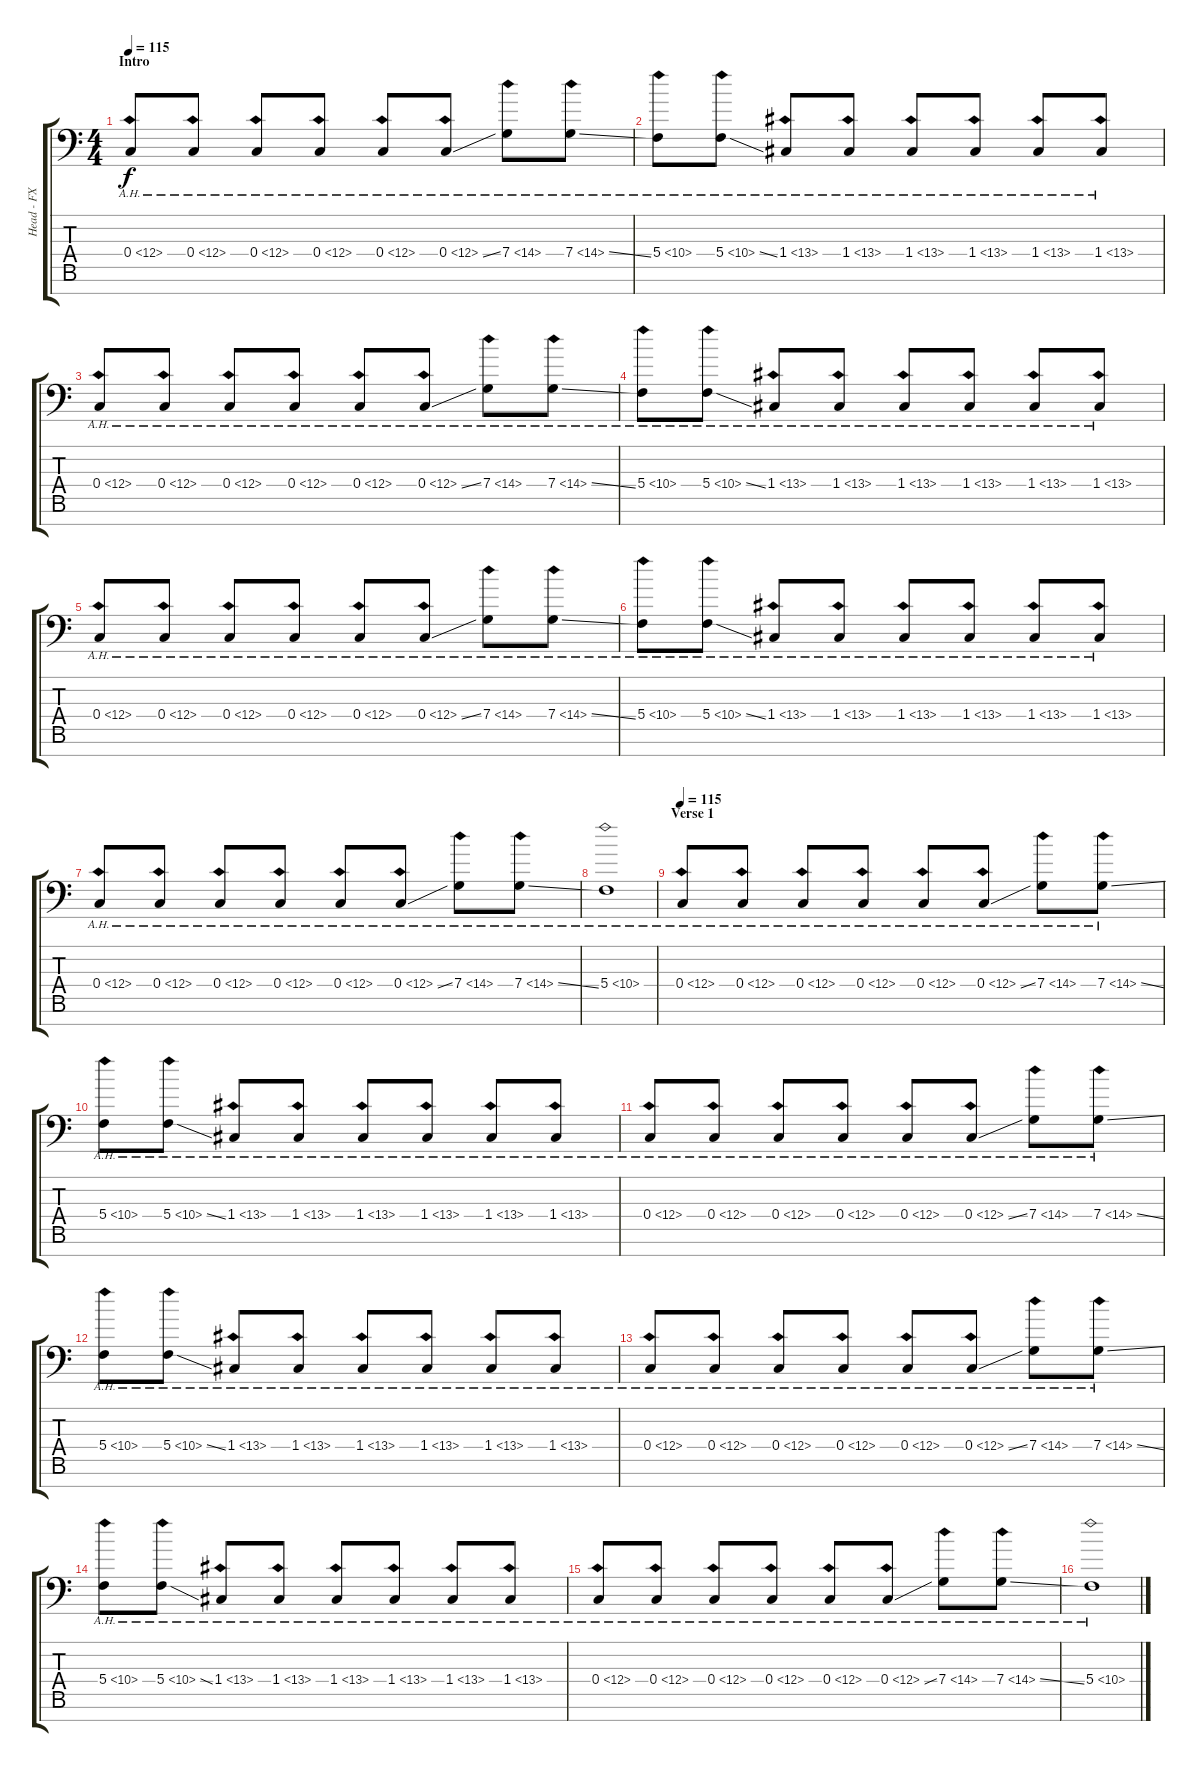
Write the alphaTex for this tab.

\track ("Head - FX" "Head - FX") {instrument lead2sawtooth}
\staff {score tabs}
\tuning (D4 A3 F3 C3 G2 D2 A1) {hide}
\ts (4 4)
\section ("" "Intro")
\tempo 115
\clef f4
\ks c
0.4{ah 12}.8{dy f volume 10 balance 8 instrument lead2sawtooth} 0.4{ah 12}.8{balance 16} 0.4{ah 12}.8 0.4{ah 12}.8 0.4{ah 12}.8 0.4{ah 12 ss}.8 7.4{ah 7}.8{balance 16} 7.4{ah 7 ss}.8{balance 8} |
5.4{ah 5}.8 5.4{ah 5 ss}.8 1.4{ah 12}.8{balance 0} 1.4{ah 12}.8 1.4{ah 12}.8 1.4{ah 12}.8{balance 8} 1.4{ah 12}.8 1.4{ah 12}.8 |
0.4{ah 12}.8{balance 8} 0.4{ah 12}.8{balance 16} 0.4{ah 12}.8 0.4{ah 12}.8 0.4{ah 12}.8 0.4{ah 12 ss}.8 7.4{ah 7}.8{balance 16} 7.4{ah 7 ss}.8{balance 8} |
5.4{ah 5}.8 5.4{ah 5 ss}.8 1.4{ah 12}.8{balance 0} 1.4{ah 12}.8 1.4{ah 12}.8 1.4{ah 12}.8{balance 8} 1.4{ah 12}.8 1.4{ah 12}.8 |
0.4{ah 12}.8{balance 8} 0.4{ah 12}.8{balance 16} 0.4{ah 12}.8 0.4{ah 12}.8 0.4{ah 12}.8 0.4{ah 12 ss}.8 7.4{ah 7}.8{balance 16} 7.4{ah 7 ss}.8{balance 8} |
5.4{ah 5}.8 5.4{ah 5 ss}.8 1.4{ah 12}.8{balance 0} 1.4{ah 12}.8 1.4{ah 12}.8 1.4{ah 12}.8{balance 8} 1.4{ah 12}.8 1.4{ah 12}.8 |
0.4{ah 12}.8{balance 8} 0.4{ah 12}.8{balance 16} 0.4{ah 12}.8 0.4{ah 12}.8 0.4{ah 12}.8 0.4{ah 12 ss}.8 7.4{ah 7}.8{balance 16} 7.4{ah 7 ss}.8{balance 8} |
5.4{ah 5}.1{balance 8} |
\section ("" "Verse 1")
\tempo 115
0.4{ah 12}.8{volume 8 balance 8 instrument lead2sawtooth} 0.4{ah 12}.8{balance 16} 0.4{ah 12}.8 0.4{ah 12}.8 0.4{ah 12}.8 0.4{ah 12 ss}.8 7.4{ah 7}.8{balance 16} 7.4{ah 7 ss}.8{balance 8} |
5.4{ah 5}.8 5.4{ah 5 ss}.8 1.4{ah 12}.8{balance 0} 1.4{ah 12}.8 1.4{ah 12}.8 1.4{ah 12}.8{balance 8} 1.4{ah 12}.8 1.4{ah 12}.8 |
0.4{ah 12}.8{balance 8} 0.4{ah 12}.8{balance 16} 0.4{ah 12}.8 0.4{ah 12}.8 0.4{ah 12}.8 0.4{ah 12 ss}.8 7.4{ah 7}.8{balance 16} 7.4{ah 7 ss}.8{balance 8} |
5.4{ah 5}.8 5.4{ah 5 ss}.8 1.4{ah 12}.8{balance 0} 1.4{ah 12}.8 1.4{ah 12}.8 1.4{ah 12}.8{balance 8} 1.4{ah 12}.8 1.4{ah 12}.8 |
0.4{ah 12}.8{balance 8} 0.4{ah 12}.8{balance 16} 0.4{ah 12}.8 0.4{ah 12}.8 0.4{ah 12}.8 0.4{ah 12 ss}.8 7.4{ah 7}.8{balance 16} 7.4{ah 7 ss}.8{balance 8} |
5.4{ah 5}.8 5.4{ah 5 ss}.8 1.4{ah 12}.8{balance 0} 1.4{ah 12}.8 1.4{ah 12}.8 1.4{ah 12}.8{balance 8} 1.4{ah 12}.8 1.4{ah 12}.8 |
0.4{ah 12}.8{balance 8} 0.4{ah 12}.8{balance 16} 0.4{ah 12}.8 0.4{ah 12}.8 0.4{ah 12}.8 0.4{ah 12 ss}.8 7.4{ah 7}.8{balance 16} 7.4{ah 7 ss}.8{balance 8} |
5.4{ah 5}.1{balance 8}
